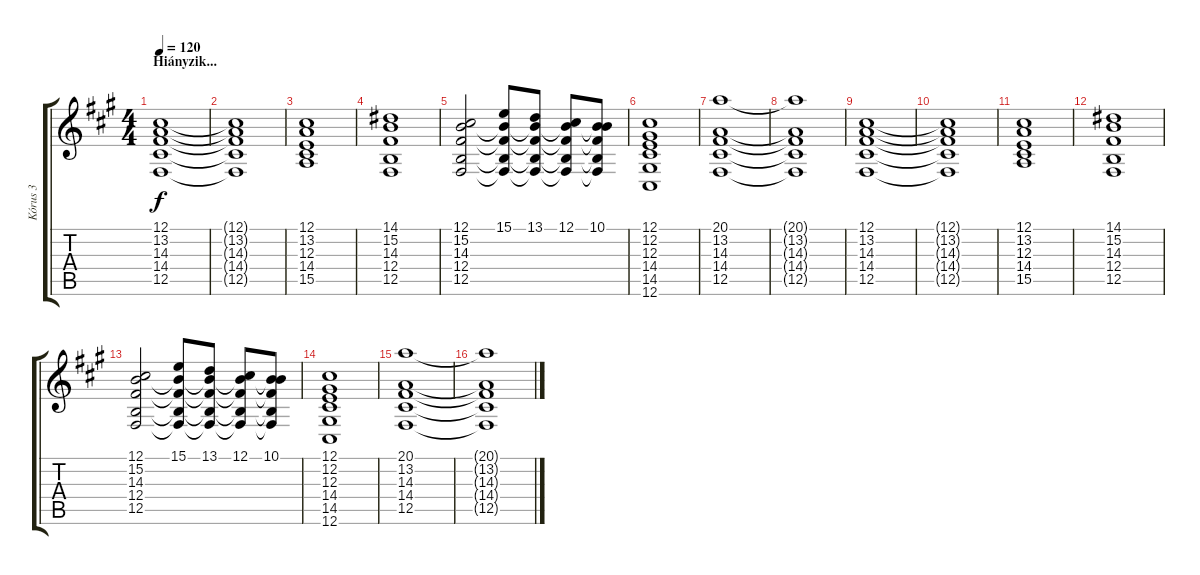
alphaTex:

\track ("Kórus 3" "Kórus 3") {instrument choiraahs}
\staff {score tabs}
\tuning (Db4 Ab3 E3 B2 Gb2 Db2) {hide}
\ts (4 4)
\section ("" "Hiányzik...")
\tempo 120
\clef g2
\ks a
(12.1 13.2 14.3 14.4 12.5).1{dy f} |
(12.1{t} 13.2{t} 14.3{t} 14.4{t} 12.5{t}).1 |
(12.1 13.2 12.3 14.4 15.5).1 |
(14.1 15.2 14.3 12.4 12.5).1 |
(12.1 15.2 14.3 12.4 12.5).2 (15.1 15.2{t} 14.3{t} 12.4{t} 12.5{t}).8 (13.1 15.2{t} 14.3{t} 12.4{t} 12.5{t}).8 (12.1 15.2{t} 14.3{t} 12.4{t} 12.5{t}).8 (10.1 15.2{t} 14.3{t} 12.4{t} 12.5{t}).8 |
(12.1 12.2 12.3 14.4 14.5 12.6).1 |
(20.1 13.2 14.3 14.4 12.5).1 |
(20.1{t} 13.2{t} 14.3{t} 14.4{t} 12.5{t}).1 |
(12.1 13.2 14.3 14.4 12.5).1 |
(12.1{t} 13.2{t} 14.3{t} 14.4{t} 12.5{t}).1 |
(12.1 13.2 12.3 14.4 15.5).1 |
(14.1 15.2 14.3 12.4 12.5).1 |
(12.1 15.2 14.3 12.4 12.5).2 (15.1 15.2{t} 14.3{t} 12.4{t} 12.5{t}).8 (13.1 15.2{t} 14.3{t} 12.4{t} 12.5{t}).8 (12.1 15.2{t} 14.3{t} 12.4{t} 12.5{t}).8 (10.1 15.2{t} 14.3{t} 12.4{t} 12.5{t}).8 |
(12.1 12.2 12.3 14.4 14.5 12.6).1 |
(20.1 13.2 14.3 14.4 12.5).1 |
(20.1{t} 13.2{t} 14.3{t} 14.4{t} 12.5{t}).1
